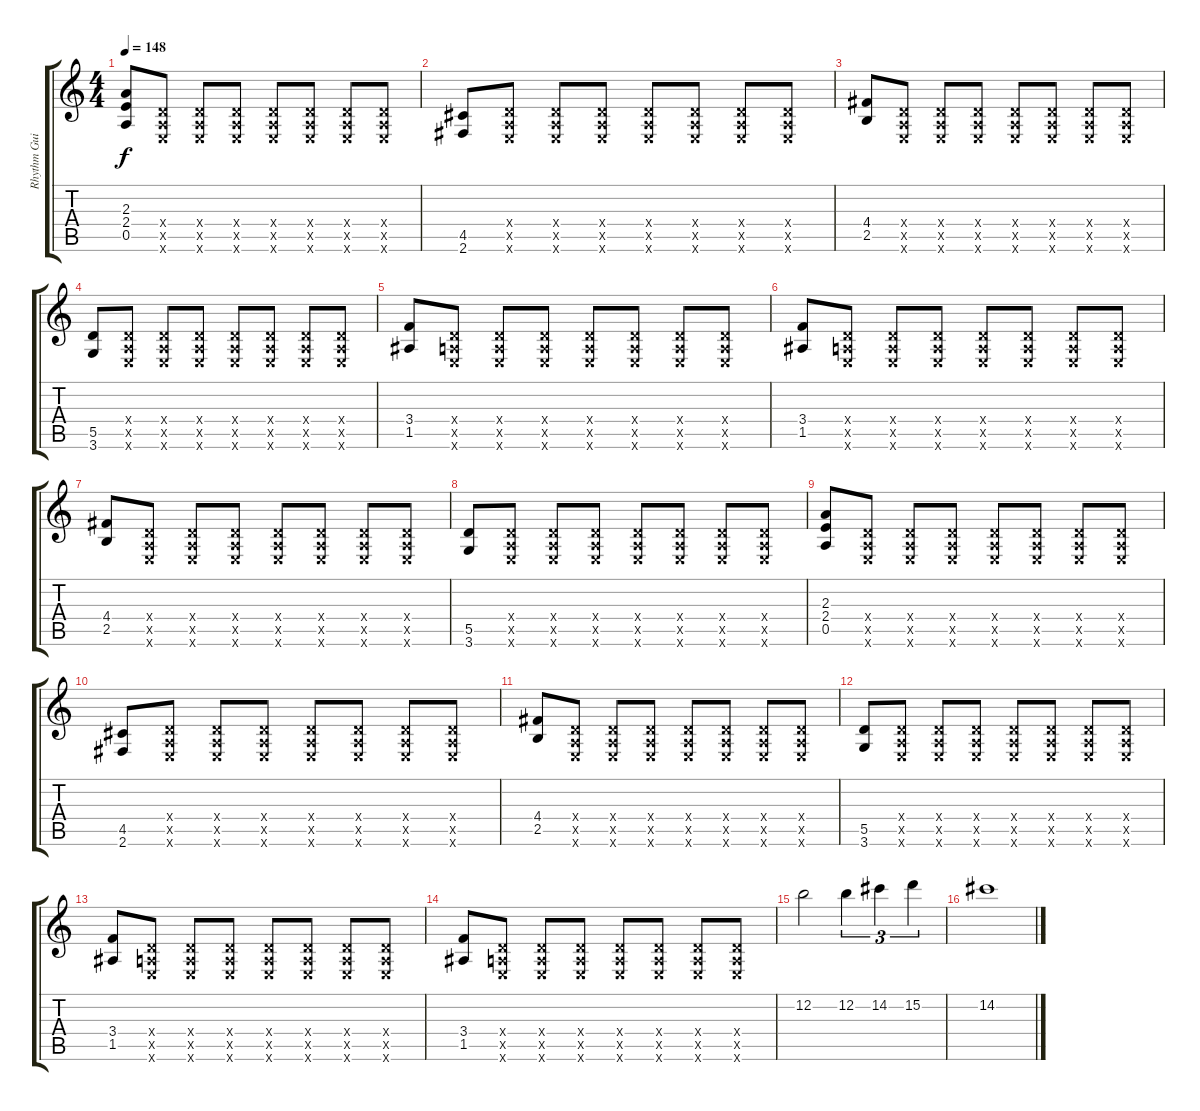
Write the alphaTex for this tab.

\track ("Rhythm Guitar" "Rhythm Gui") {instrument distortionguitar}
\staff {score tabs}
\tuning (E4 B3 G3 D3 A2 E2) {hide}
\ts (4 4)
\tempo 148
\clef g2
\ks c
(2.3 2.4 0.5).8{dy f} (0.4{x} 0.5{x} 0.6{x}).8 (0.4{x} 0.5{x} 0.6{x}).8 (0.4{x} 0.5{x} 0.6{x}).8 (0.4{x} 0.5{x} 0.6{x}).8 (0.4{x} 0.5{x} 0.6{x}).8 (0.4{x} 0.5{x} 0.6{x}).8 (0.4{x} 0.5{x} 0.6{x}).8 |
(4.5 2.6).8 (0.4{x} 0.5{x} 0.6{x}).8 (0.4{x} 0.5{x} 0.6{x}).8 (0.4{x} 0.5{x} 0.6{x}).8 (0.4{x} 0.5{x} 0.6{x}).8 (0.4{x} 0.5{x} 0.6{x}).8 (0.4{x} 0.5{x} 0.6{x}).8 (0.4{x} 0.5{x} 0.6{x}).8 |
(4.4 2.5).8{volume 12} (0.4{x} 0.5{x} 0.6{x}).8 (0.4{x} 0.5{x} 0.6{x}).8 (0.4{x} 0.5{x} 0.6{x}).8 (0.4{x} 0.5{x} 0.6{x}).8 (0.4{x} 0.5{x} 0.6{x}).8 (0.4{x} 0.5{x} 0.6{x}).8 (0.4{x} 0.5{x} 0.6{x}).8 |
(5.5 3.6).8 (0.4{x} 0.5{x} 0.6{x}).8 (0.4{x} 0.5{x} 0.6{x}).8 (0.4{x} 0.5{x} 0.6{x}).8 (0.4{x} 0.5{x} 0.6{x}).8 (0.4{x} 0.5{x} 0.6{x}).8 (0.4{x} 0.5{x} 0.6{x}).8 (0.4{x} 0.5{x} 0.6{x}).8 |
(3.4 1.5).8 (0.4{x} 0.5{x} 0.6{x}).8 (0.4{x} 0.5{x} 0.6{x}).8 (0.4{x} 0.5{x} 0.6{x}).8 (0.4{x} 0.5{x} 0.6{x}).8 (0.4{x} 0.5{x} 0.6{x}).8 (0.4{x} 0.5{x} 0.6{x}).8 (0.4{x} 0.5{x} 0.6{x}).8 |
(3.4 1.5).8 (0.4{x} 0.5{x} 0.6{x}).8 (0.4{x} 0.5{x} 0.6{x}).8 (0.4{x} 0.5{x} 0.6{x}).8 (0.4{x} 0.5{x} 0.6{x}).8 (0.4{x} 0.5{x} 0.6{x}).8 (0.4{x} 0.5{x} 0.6{x}).8 (0.4{x} 0.5{x} 0.6{x}).8 |
(4.4 2.5).8{volume 12} (0.4{x} 0.5{x} 0.6{x}).8 (0.4{x} 0.5{x} 0.6{x}).8 (0.4{x} 0.5{x} 0.6{x}).8 (0.4{x} 0.5{x} 0.6{x}).8 (0.4{x} 0.5{x} 0.6{x}).8 (0.4{x} 0.5{x} 0.6{x}).8 (0.4{x} 0.5{x} 0.6{x}).8 |
(5.5 3.6).8 (0.4{x} 0.5{x} 0.6{x}).8 (0.4{x} 0.5{x} 0.6{x}).8 (0.4{x} 0.5{x} 0.6{x}).8 (0.4{x} 0.5{x} 0.6{x}).8 (0.4{x} 0.5{x} 0.6{x}).8 (0.4{x} 0.5{x} 0.6{x}).8 (0.4{x} 0.5{x} 0.6{x}).8 |
(2.3 2.4 0.5).8 (0.4{x} 0.5{x} 0.6{x}).8 (0.4{x} 0.5{x} 0.6{x}).8 (0.4{x} 0.5{x} 0.6{x}).8 (0.4{x} 0.5{x} 0.6{x}).8 (0.4{x} 0.5{x} 0.6{x}).8 (0.4{x} 0.5{x} 0.6{x}).8 (0.4{x} 0.5{x} 0.6{x}).8 |
(4.5 2.6).8 (0.4{x} 0.5{x} 0.6{x}).8 (0.4{x} 0.5{x} 0.6{x}).8 (0.4{x} 0.5{x} 0.6{x}).8 (0.4{x} 0.5{x} 0.6{x}).8 (0.4{x} 0.5{x} 0.6{x}).8 (0.4{x} 0.5{x} 0.6{x}).8 (0.4{x} 0.5{x} 0.6{x}).8 |
(4.4 2.5).8{volume 12} (0.4{x} 0.5{x} 0.6{x}).8 (0.4{x} 0.5{x} 0.6{x}).8 (0.4{x} 0.5{x} 0.6{x}).8 (0.4{x} 0.5{x} 0.6{x}).8 (0.4{x} 0.5{x} 0.6{x}).8 (0.4{x} 0.5{x} 0.6{x}).8 (0.4{x} 0.5{x} 0.6{x}).8 |
(5.5 3.6).8 (0.4{x} 0.5{x} 0.6{x}).8 (0.4{x} 0.5{x} 0.6{x}).8 (0.4{x} 0.5{x} 0.6{x}).8 (0.4{x} 0.5{x} 0.6{x}).8 (0.4{x} 0.5{x} 0.6{x}).8 (0.4{x} 0.5{x} 0.6{x}).8 (0.4{x} 0.5{x} 0.6{x}).8 |
(3.4 1.5).8 (0.4{x} 0.5{x} 0.6{x}).8 (0.4{x} 0.5{x} 0.6{x}).8 (0.4{x} 0.5{x} 0.6{x}).8 (0.4{x} 0.5{x} 0.6{x}).8 (0.4{x} 0.5{x} 0.6{x}).8 (0.4{x} 0.5{x} 0.6{x}).8 (0.4{x} 0.5{x} 0.6{x}).8 |
(3.4 1.5).8 (0.4{x} 0.5{x} 0.6{x}).8 (0.4{x} 0.5{x} 0.6{x}).8 (0.4{x} 0.5{x} 0.6{x}).8 (0.4{x} 0.5{x} 0.6{x}).8 (0.4{x} 0.5{x} 0.6{x}).8 (0.4{x} 0.5{x} 0.6{x}).8 (0.4{x} 0.5{x} 0.6{x}).8 |
12.2.2{volume 13} 12.2.4{tu (3 2)} 14.2.4{tu (3 2)} 15.2.4{tu (3 2)} |
14.2.1
